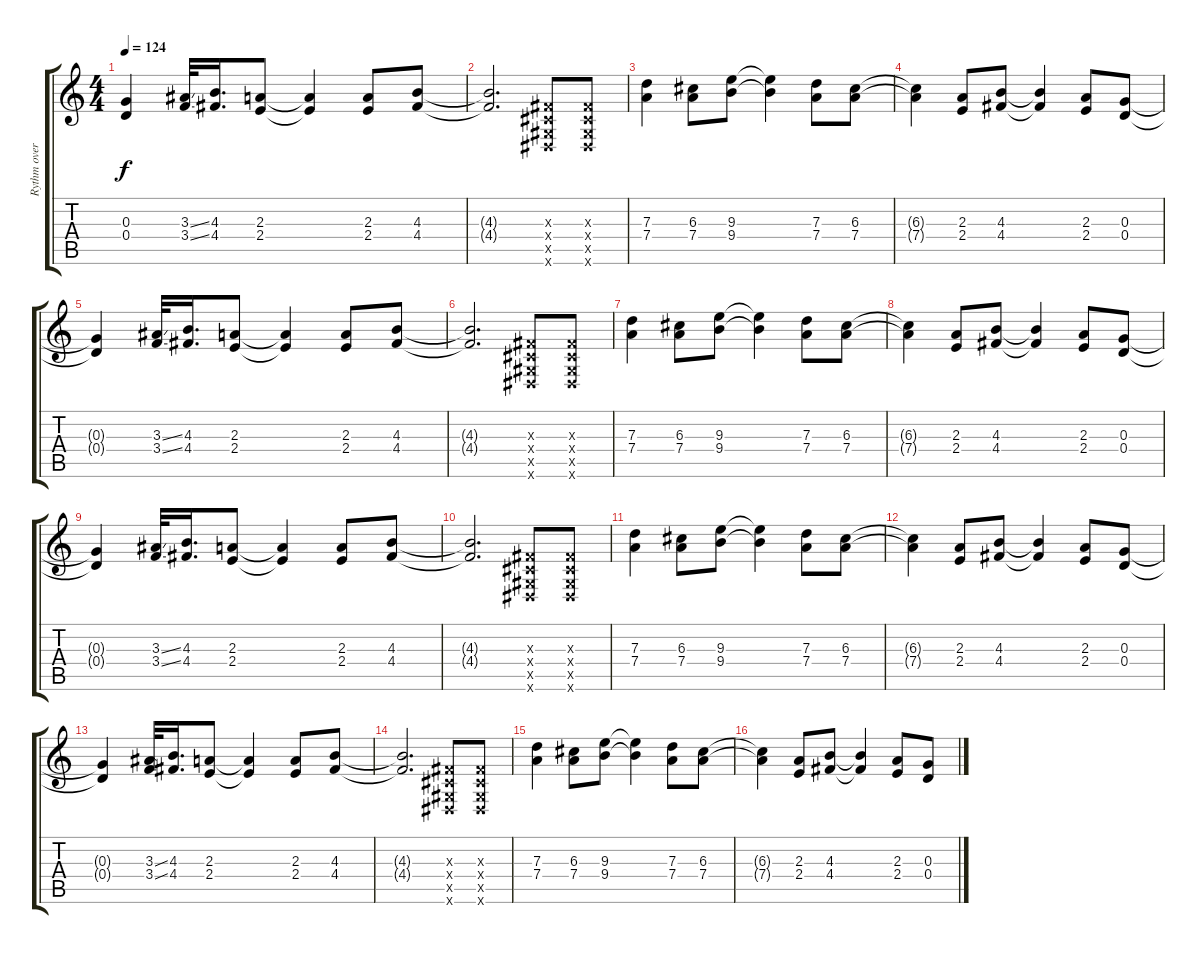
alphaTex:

\track ("Rythm overdubs" "Rythm over") {instrument overdrivenguitar}
\staff {score tabs}
\tuning (E4 B3 G3 D3 A2 E2) {hide}
\ts (4 4)
\tempo 124
\clef g2
\ks c
(0.3{t} 0.4{t}).4{dy f} (3.3{ss} 3.4{ss}).32 (4.3 4.4).16{d} (2.3 2.4).8 (2.3{t} 2.4{t}).4 (2.3 2.4).8 (4.3 4.4).8 |
(4.3{t} 4.4{t}).2{d} (-1.3{x} -1.4{x} -1.5{x} -1.6{x}).8 (-1.3{x} -1.4{x} -1.5{x} -1.6{x}).8 |
(7.3 7.4).4 (6.3 7.4).8 (9.3 9.4).8 (9.3{t} 9.4{t}).4 (7.3 7.4).8 (6.3 7.4).8 |
(6.3{t} 7.4{t}).4 (2.3 2.4).8 (4.3 4.4).8 (4.3{t} 4.4{t}).4 (2.3 2.4).8 (0.3 0.4).8 |
(0.3{t} 0.4{t}).4 (3.3{ss} 3.4{ss}).32 (4.3 4.4).16{d} (2.3 2.4).8 (2.3{t} 2.4{t}).4 (2.3 2.4).8 (4.3 4.4).8 |
(4.3{t} 4.4{t}).2{d} (-1.3{x} -1.4{x} -1.5{x} -1.6{x}).8 (-1.3{x} -1.4{x} -1.5{x} -1.6{x}).8 |
(7.3 7.4).4 (6.3 7.4).8 (9.3 9.4).8 (9.3{t} 9.4{t}).4 (7.3 7.4).8 (6.3 7.4).8 |
(6.3{t} 7.4{t}).4 (2.3 2.4).8 (4.3 4.4).8 (4.3{t} 4.4{t}).4 (2.3 2.4).8 (0.3 0.4).8 |
(0.3{t} 0.4{t}).4 (3.3{ss} 3.4{ss}).32 (4.3 4.4).16{d} (2.3 2.4).8 (2.3{t} 2.4{t}).4 (2.3 2.4).8 (4.3 4.4).8 |
(4.3{t} 4.4{t}).2{d} (-1.3{x} -1.4{x} -1.5{x} -1.6{x}).8 (-1.3{x} -1.4{x} -1.5{x} -1.6{x}).8 |
(7.3 7.4).4 (6.3 7.4).8 (9.3 9.4).8 (9.3{t} 9.4{t}).4 (7.3 7.4).8 (6.3 7.4).8 |
(6.3{t} 7.4{t}).4 (2.3 2.4).8 (4.3 4.4).8 (4.3{t} 4.4{t}).4 (2.3 2.4).8 (0.3 0.4).8 |
(0.3{t} 0.4{t}).4 (3.3{ss} 3.4{ss}).32 (4.3 4.4).16{d} (2.3 2.4).8 (2.3{t} 2.4{t}).4 (2.3 2.4).8 (4.3 4.4).8 |
(4.3{t} 4.4{t}).2{d} (-1.3{x} -1.4{x} -1.5{x} -1.6{x}).8 (-1.3{x} -1.4{x} -1.5{x} -1.6{x}).8 |
(7.3 7.4).4 (6.3 7.4).8 (9.3 9.4).8 (9.3{t} 9.4{t}).4 (7.3 7.4).8 (6.3 7.4).8 |
(6.3{t} 7.4{t}).4 (2.3 2.4).8 (4.3 4.4).8 (4.3{t} 4.4{t}).4 (2.3 2.4).8 (0.3 0.4).8
